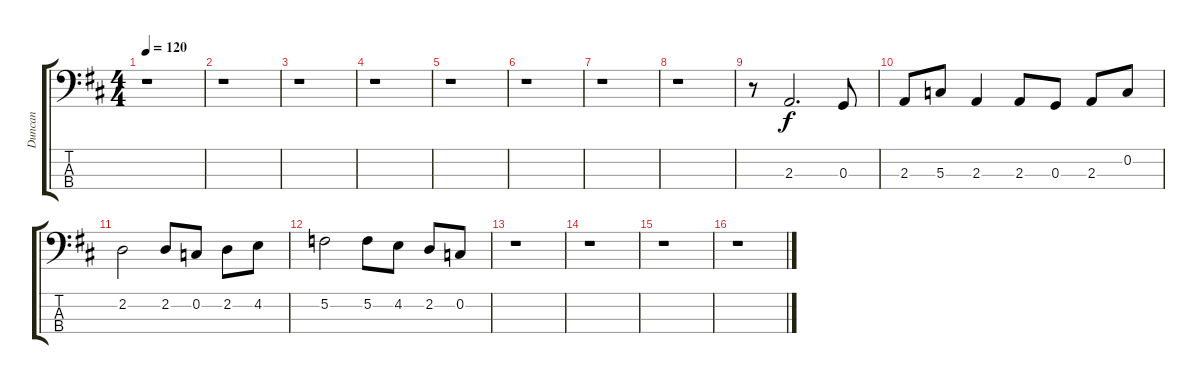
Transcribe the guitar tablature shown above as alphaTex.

\track ("Duncan" "Duncan") {instrument electricbasspick}
\staff {score tabs}
\tuning (F2 C2 G1 D1) {hide}
\ts (4 4)
\tempo 120
\clef f4
\ks d
r.1{dy f} |
r.1 |
r.1 |
r.1 |
r.1 |
r.1 |
r.1 |
r.1 |
r.8 2.3.2{d} 0.3.8 |
2.3.8 5.3.8 2.3.4 2.3.8 0.3.8 2.3.8 0.2.8 |
2.2.2 2.2.8 0.2.8 2.2.8 4.2.8 |
5.2.2 5.2.8 4.2.8 2.2.8 0.2.8 |
r.1 |
r.1 |
r.1 |
r.1
